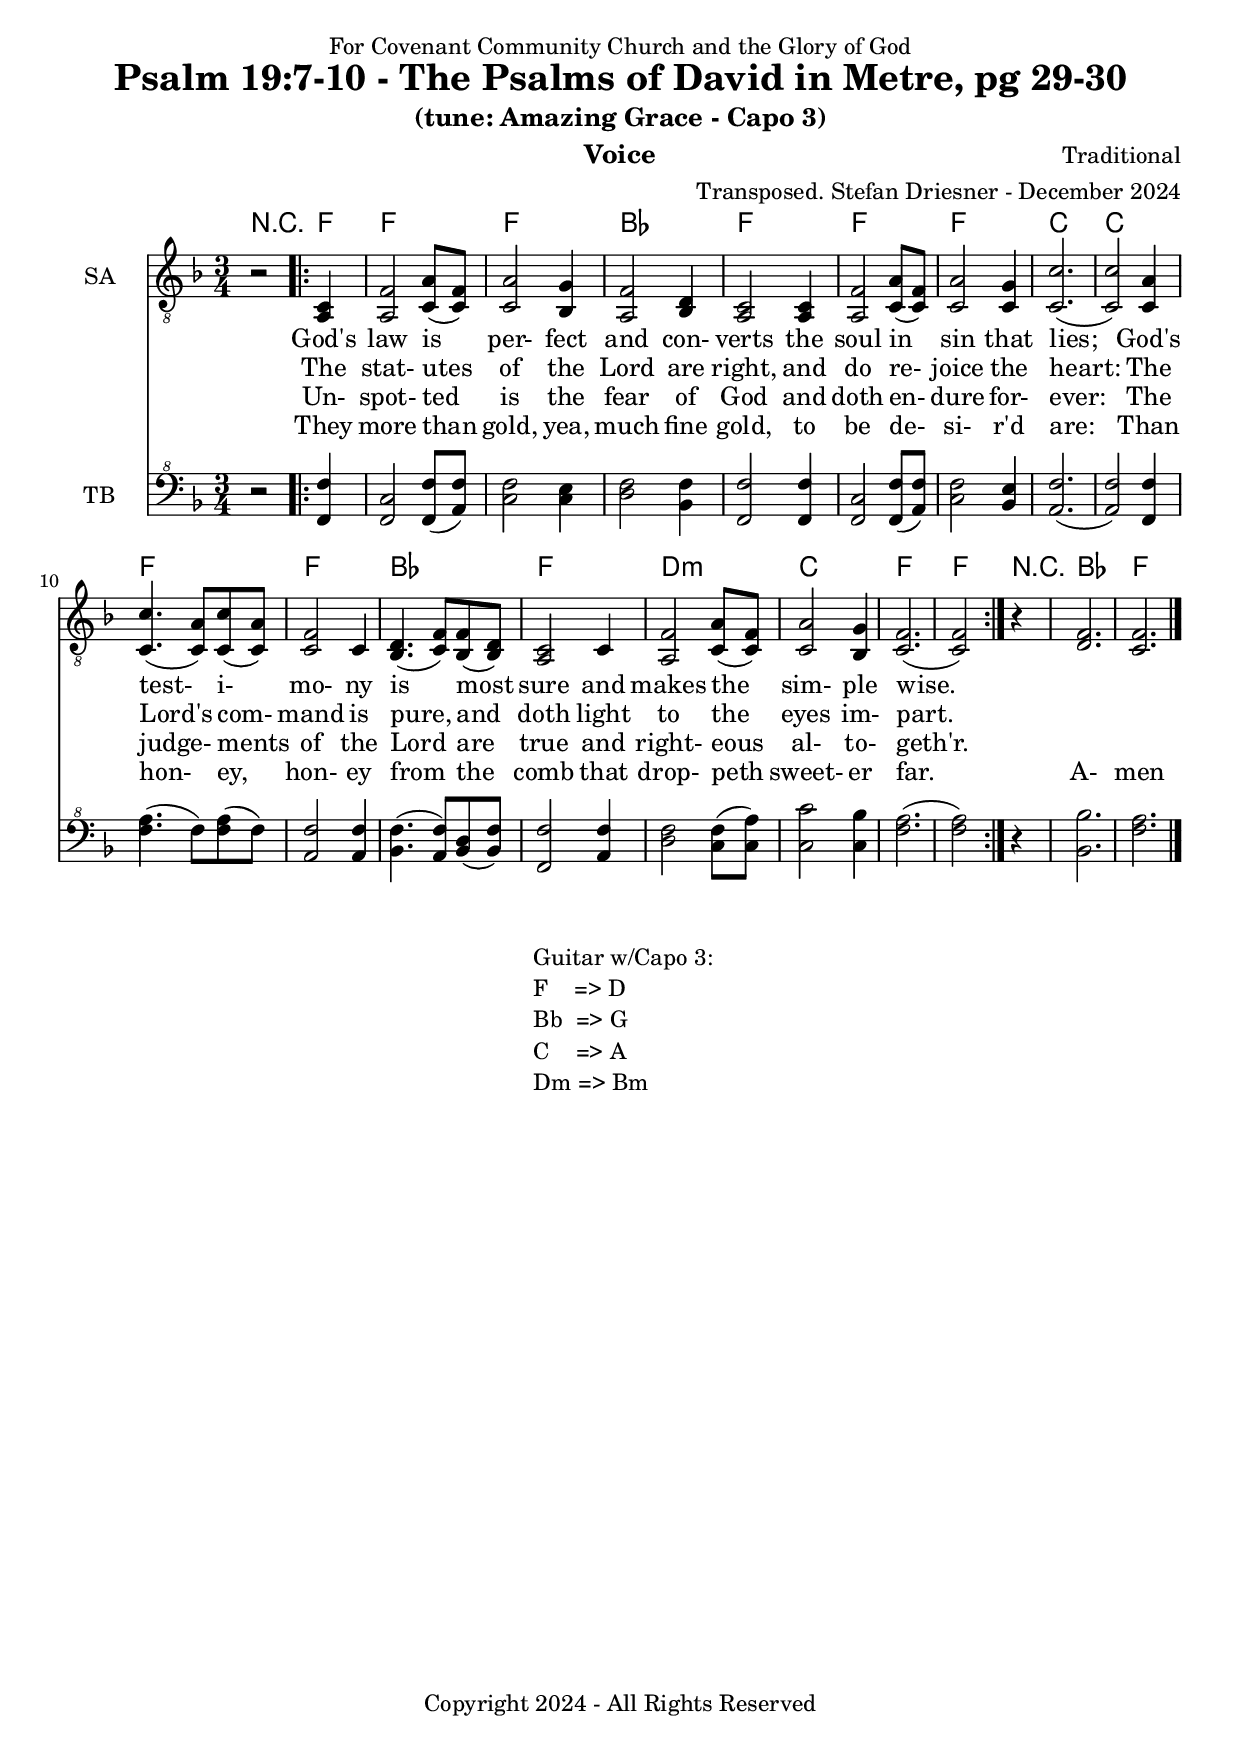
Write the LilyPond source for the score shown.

\version "2.24.1"
\language "english"

% force .mid extension for MIDI file output
#(ly:set-option 'midi-extension "mid")

\header {
  dedication = "For Covenant Community Church and the Glory of God"
  title = "Psalm 19:7-10 - The Psalms of David in Metre, pg 29-30"
  subtitle = "(tune: Amazing Grace - Capo 3)"
  instrument = "Voice"
  composer = "Traditional"
  arranger = "Transposed. Stefan Driesner - December 2024"
  meter = ""
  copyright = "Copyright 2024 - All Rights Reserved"
}

global = {
  \key f \major
  \numericTimeSignature
  \time 3/4
}

versesVoiceOne = \lyricmode {
  % Verse 7
  God's law is per- fect and con- verts
  the soul in sin that lies;
  God's test- i- mo- ny is most sure
  and makes the sim- ple wise.
}

versesVoiceTwo = \lyricmode {
  % Verse 8
  The stat- utes of the Lord are right,
  and do re- joice the heart:
  The Lord's com- mand is pure, and doth
  light to the eyes im- part.
}

versesVoiceThree = \lyricmode {
  % Verse 9
  Un- spot- ted is the fear of God
  and doth en- dure for- ever:
  The judge- ments of the Lord are true
  and right- eous al- to- geth'r.
}

versesVoiceFour = \lyricmode {
  % Verse 10
  They more than gold, yea, much fine gold,
  to be de- si- r'd are:
  Than hon- ey, hon- ey from the comb
  that drop- peth sweet- er far.
  A- men
}

SAVoice = \relative c {
  \global
  \dynamicUp
  % Music follows here.
  {
    r2
    \repeat volta 2
    {
      <a  c  >4 |
      % Verse 1
      <a   f' >2 <c  a' >8( <c  f>8)  | < c  a'>2 <bf g' >4  | <a f' >2 <bf d>4 | <a  c>2 <a  c>4 |
      <a   f' >2 <c  a' >8( <c  f>8)  | < c  a'>2 <c g' >4   | <c  c'>2.( | <c  c'>2 ) <c a' >4 |
      <c c'>4.(<c a'>8) <c c'>8(<c a'>8) | <c f >2 <c>4  | <bf d>4.(<c  f>8) <bf f'>8(<bf d>8) |
      <a c>2 <c>4 | <a   f' >2 <c  a' >8( <c  f>8)  | < c  a'>2 <bf g' >4  | <c f>2.( <c f>2 )
    }
  }
  r4 <d  f  >2. <c  f  >2.
  \bar "|."
}

TBVoice = \relative {
  \global
  \dynamicUp
  % Music follows here.
  {
    r2
    \repeat volta 2
    {
      <f  f'  >4 |
      % Verse 1
      <f c'>2 <f  f' >8( <a  f'>8)  | < c  f>2 < c e >4  | <d f >2 <bf f'>4 | <f  f'>2 <f  f'>4 |
      <f   c' >2 <f  f' >8( <a  f'>8)  | < c  f>2 <bf e >4   | <a  f'>2.( | <a  f'>2 ) <f f' >4 |
      <f' a>4.(<f>8) <f a>8(<f>8) | \relative c' <a f' >2 \relative c' <a f'>4  | \relative c' <bf f'>4.( \relative c' <a  f'>8) \relative c' <bf d>8(\relative c' <bf f'>8) |
      \relative c <f f'>2 \relative c' <a f'>4 | \relative c' <d f >2 \relative c' <c  f >8( \relative c' <c  a'>8)  | \relative c' < c  c'>2 \relative c' <c bf' >4  | \relative c' <f a>2.( \relative c' <f a>2 )
    }
  }
  r4 <bf,  bf'  >2. <f'  a  >2.
  \bar "|."
}

%Chords = \new ChordNames {
%  \chordmode {
%    r2 <d>4 <d>2. <d>2. <g>2. <d>2.
%    <d>2. <d>2. <a>2. <a>2.
%    <d>2. <d>2. <g>2. <d>2.
%    b2.:m <a>2. <d>2. <d>2
%    r4 <g>2. <d>2.
%  }
%}

Chords = \new ChordNames {
  \chordmode {
    r2 <f>4 <f>2. <f>2. <bf>2. <f>2.
    <f>2. <f>2. <c>2. <c>2.
    <f>2. <f>2. <bf>2. <f>2.
    d2.:m <c>2. <f>2. <f>2
    r4 <bf>2. <f>2.
  }
}

SAVoicePart = \new Staff \with {
  instrumentName = "SA"
  midiInstrument = "Voice Oohs"
} { \clef "treble_8" \SAVoice }
\addlyrics { \versesVoiceOne }
\addlyrics { \versesVoiceTwo }
\addlyrics { \versesVoiceThree }
\addlyrics { \versesVoiceFour }

TBVoicePart = \new Staff \with {
  instrumentName = "TB"
  midiInstrument = "Voice Oohs"
} { \clef "bass^8" \TBVoice }

\score {
  <<
    \Chords
    \SAVoicePart
    \TBVoicePart
  >>
  \layout { }
  \midi {
    \context {
      \Score
      tempoWholesPerMinute = #(ly:make-moment 100 4)
    }
  }
}

\markup {
  \fill-line {
    {
      \column {
        \left-align {
	" Guitar w/Capo 3:"
	" F    => D"
	" Bb  => G"
	" C    => A"
	" Dm => Bm"
        }
      }
    }
  }
}
